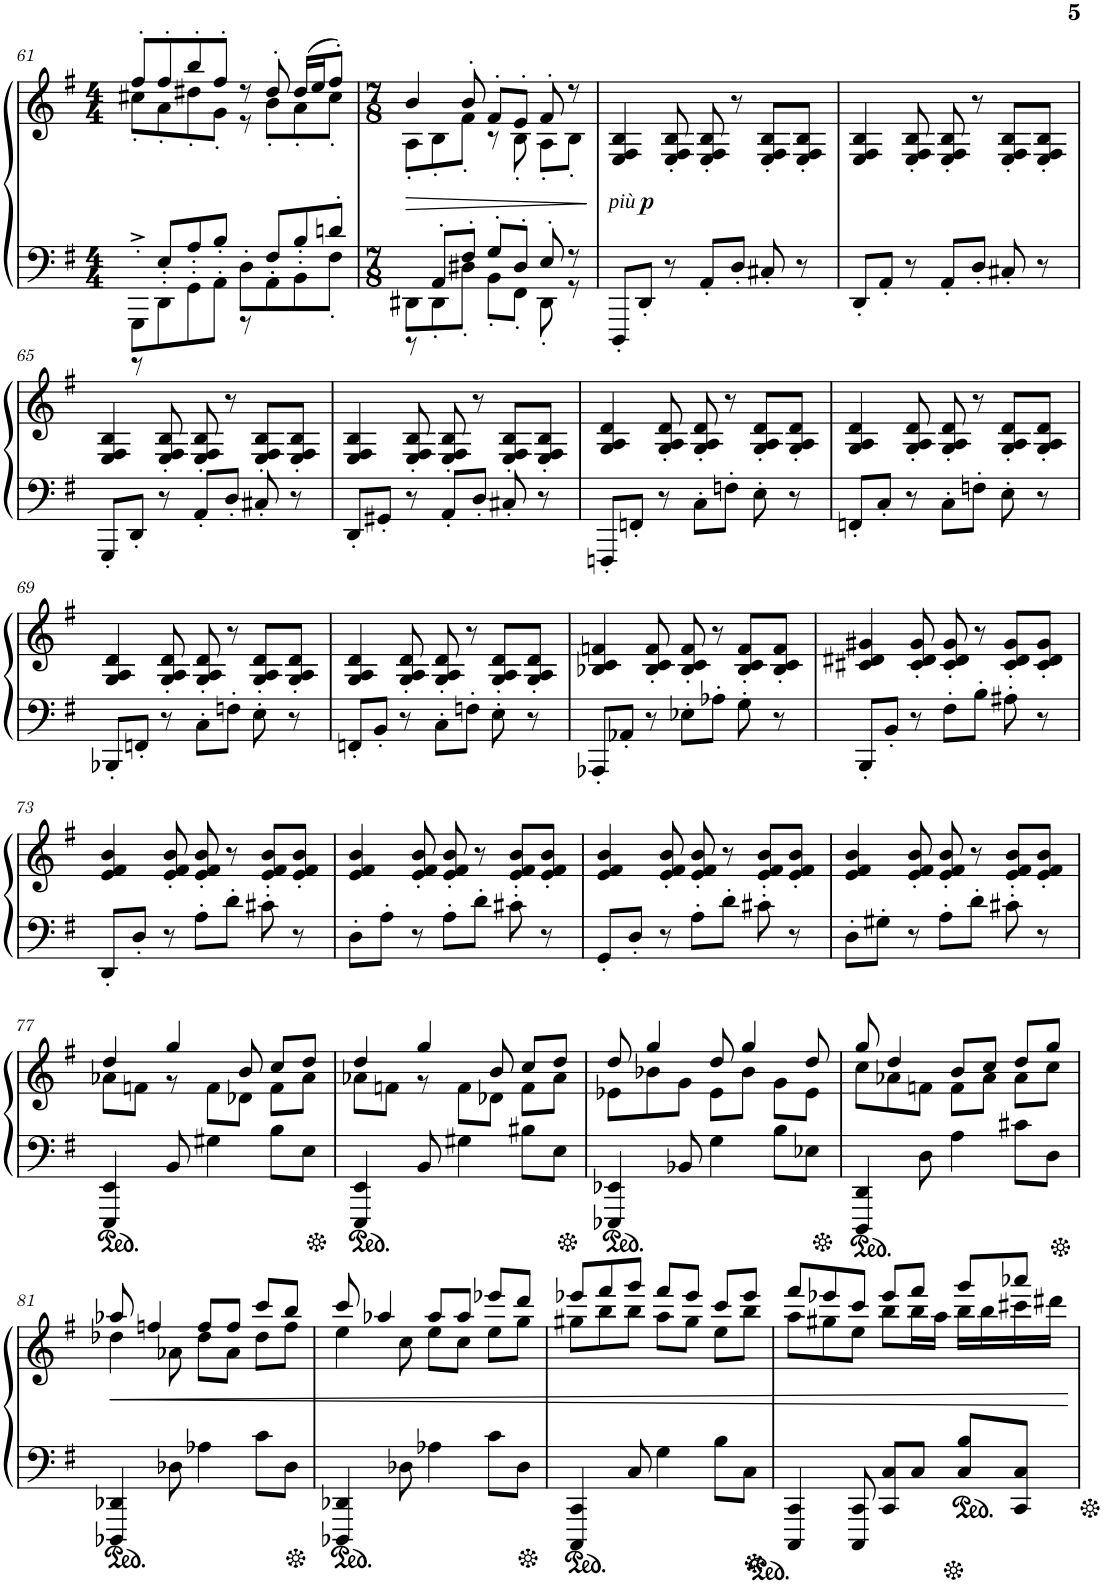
**kern	**kern	**dynam
*part1	*part1	*part1
*staff2	*staff1	*staff1/2
*I"Piano	*	*
*I'Pno.	*	*
!!LO:PB:g=z
*clefF4	*clefG2	*
*k[f#]	*k[f#]	*
*M4/4	*M4/4	*
=61	=61	=61
*^	*^	*
8GGG'>^>\L	8r	8ff#'/L	8cc#X'\L	.
8DD'>\	8E'</L	8ff#'/	8a'\	.
8GG'>\	8A'</	8bb'/	8dd#X'\	.
8AA'>\J	8B'</J	8ff#'/J	8g'\J	.
8D'>\L	8r	8r	8r	.
8AA'>\	8F#'</L	8dd#'/	8b'\L	.
8BB'>\	8B'</	(16dd#/LL	8a'\	.
.	.	16ee/J	.	.
8F#'\J	8dn'/J	8ff#'/J)	8cc#'\J	.
=62	=62	=62	=62	=62
*M7/8	*	*M7/8	*	*
!	!	!	!	!LO:HP:b
8DD#X'\L	8r	4b/	8A'\L	>
8DD#'\	8AA'/L	.	8B'\	.
8D#X'\J	8F#'/J	8b'/	8f#'\J	.
8BB'\L	8G'/L	8f#'/L	8r	.
8FF#'\J	8D#'/J	8e'/J	8B'\	.
8DD#'<\	8E'/	8f#'/	8A'\L	.
8r	8r	8r	8B'\J	.
*v	*v	*	*	*
*	*v	*v	*
.	.	]
=63	=63	=63
!	!	!LO:DY:b
!	!	!LO:DY:n=1:b
8DDD'/L	4E/ 4F#/ 4B/	other-dynamics p
8DD'/J	.	.
8r	8E/' 8F#/' 8B/'	.
8AA'/L	8E/' 8F#/' 8B/'	.
8D'/J	8r	.
8C#X'/	8E/' 8F#/' 8B/'L	.
8r	8E/' 8F#/' 8B/'J	.
=64	=64	=64
8DD'/L	4E/ 4F#/ 4B/	.
8AA'/J	.	.
8r	8E/' 8F#/' 8B/'	.
8AA'/L	8E/' 8F#/' 8B/'	.
8D'/J	8r	.
8C#X'/	8E/' 8F#/' 8B/'L	.
8r	8E/' 8F#/' 8B/'J	.
!!LO:LB:g=z
=65	=65	=65
8GGG'/L	4E/ 4F#/ 4B/	.
8DD'/J	.	.
8r	8E/' 8F#/' 8B/'	.
8AA'/L	8E/' 8F#/' 8B/'	.
8D'/J	8r	.
8C#X'/	8E/' 8F#/' 8B/'L	.
8r	8E/' 8F#/' 8B/'J	.
=66	=66	=66
8DD'/L	4E/ 4F#/ 4B/	.
8GG#X'/J	.	.
8r	8E/' 8F#/' 8B/'	.
8AA'/L	8E/' 8F#/' 8B/'	.
8D'/J	8r	.
8C#X'/	8E/' 8F#/' 8B/'L	.
8r	8E/' 8F#/' 8B/'J	.
=67	=67	=67
8FFFn'/L	4G/ 4A/ 4d/	.
8FFn'/J	.	.
8r	8G/' 8A/' 8d/'	.
8C'\L	8G/' 8A/' 8d/'	.
8Fn'\J	8r	.
8E'\	8G/' 8A/' 8d/'L	.
8r	8G/' 8A/' 8d/'J	.
=68	=68	=68
8FFn'/L	4G/ 4A/ 4d/	.
8C'/J	.	.
8r	8G/' 8A/' 8d/'	.
8C'\L	8G/' 8A/' 8d/'	.
8Fn'\J	8r	.
8E'\	8G/' 8A/' 8d/'L	.
8r	8G/' 8A/' 8d/'J	.
!!LO:LB:g=z
=69	=69	=69
8BBB-X'/L	4G/ 4A/ 4d/	.
8FFn'/J	.	.
8r	8G/' 8A/' 8d/'	.
8C'\L	8G/' 8A/' 8d/'	.
8Fn'\J	8r	.
8E'\	8G/' 8A/' 8d/'L	.
8r	8G/' 8A/' 8d/'J	.
=70	=70	=70
8FFn'/L	4G/ 4A/ 4d/	.
8BB'/J	.	.
8r	8G/' 8A/' 8d/'	.
8C'\L	8G/' 8A/' 8d/'	.
8Fn'\J	8r	.
8E'\	8G/' 8A/' 8d/'L	.
8r	8G/' 8A/' 8d/'J	.
=71	=71	=71
8AAA-X'/L	4B-X/ 4c/ 4fn/	.
8AA-X'/J	.	.
8r	8B-/' 8c/' 8f/'	.
8E-X'\L	8B-/' 8c/' 8f/'	.
8A-X'\J	8r	.
8G'\	8B-/' 8c/' 8f/'L	.
8r	8B-/' 8c/' 8f/'J	.
=72	=72	=72
8BBB'/L	4c#X/ 4d#X/ 4g#X/	.
8BB'/J	.	.
8r	8c#/' 8d#/' 8g#/'	.
8F#'\L	8c#/' 8d#/' 8g#/'	.
8B'\J	8r	.
8A#X'\	8c#/' 8d#/' 8g#/'L	.
8r	8c#/' 8d#/' 8g#/'J	.
!!LO:LB:g=z
=73	=73	=73
8DD'/L	4e/ 4f#/ 4b/	.
8D'/J	.	.
8r	8e/' 8f#/' 8b/'	.
8A'\L	8e/' 8f#/' 8b/'	.
8d'\J	8r	.
8c#X'\	8e/' 8f#/' 8b/'L	.
8r	8e/' 8f#/' 8b/'J	.
=74	=74	=74
8D'\L	4e/ 4f#/ 4b/	.
8A'\J	.	.
8r	8e/' 8f#/' 8b/'	.
8A'\L	8e/' 8f#/' 8b/'	.
8d'\J	8r	.
8c#X'\	8e/' 8f#/' 8b/'L	.
8r	8e/' 8f#/' 8b/'J	.
=75	=75	=75
8GG'/L	4e/ 4f#/ 4b/	.
8D'/J	.	.
8r	8e/' 8f#/' 8b/'	.
8A'\L	8e/' 8f#/' 8b/'	.
8d'\J	8r	.
8c#X'\	8e/' 8f#/' 8b/'L	.
8r	8e/' 8f#/' 8b/'J	.
=76	=76	=76
8D'\L	4e/ 4f#/ 4b/	.
8G#X'\J	.	.
8r	8e/' 8f#/' 8b/'	.
8A'\L	8e/' 8f#/' 8b/'	.
8d'\J	8r	.
8c#X'\	8e/' 8f#/' 8b/'L	.
8r	8e/' 8f#/' 8b/'J	.
!!LO:LB:g=z
=77	=77	=77
*	*^	*
4EEE/ 4EE/	4dd/	8a-X\L	.
.	.	8fn\J	.
8BB/	4gg/	8r	.
4G#X\	.	8f\L	.
.	8b/	8d-X\J	.
8B\L	8cc/L	8f\L	.
8E\J	8dd/J	8a-\J	.
=78	=78	=78	=78
4EEE/ 4EE/	4dd/	8a-X\L	.
.	.	8fn\J	.
8BB/	4gg/	8r	.
4G#X\	.	8f\L	.
.	8b/	8d-X\J	.
8B#X\L	8cc/L	8f\L	.
8E\J	8dd/J	8a-\J	.
=79	=79	=79	=79
4EEE-X/ 4EE-X/	8dd/	8e-X\L	.
.	4gg/	8b-X\	.
8BB-X/	.	8g\J	.
4G\	8dd/	8e-\L	.
.	4gg/	8b-\J	.
8B\L	.	8g\L	.
8E-X\J	8dd/	8e-\J	.
=80	=80	=80	=80
4DDD/ 4DD/	8gg/	8cc\L	.
.	4dd/	8a-X\	.
8D\	.	8fn\J	.
4A\	8b/L	8f\L	.
.	8cc/J	8a-\J	.
8c#X\L	8dd/L	8a-\L	.
8D\J	8gg/J	8cc\J	.
!!LO:LB:g=z	!!
=81	=81	=81	=81
!	!	!	!LO:HP:b
4DDD-X/ 4DD-X/	8aa-X/	4dd-X\	<
.	4ffn/	.	.
8D-X\	.	8a-X\	.
4A-X\	8ff/L	8dd-\L	.
.	8ff/J	8a-\J	.
8c\L	8ccc/L	8dd-\L	.
8D-\J	8bb/J	8ff\J	.
=82	=82	=82	=82
4DDD-X/ 4DD-X/	8ccc/	4ee\	.
.	4aa-X/	.	.
8D-X\	.	8cc\	.
4A-X\	8aa-/L	8ee\L	.
.	8aa-/J	8cc\J	.
8c\L	8eee-X/L	8ee\L	.
8D-\J	8ddd/J	8gg\J	.
=83	=83	=83	=83
4CCC/ 4CC/	8eee-X/L	8gg#X\L	.
.	8fff#/	8bb\	.
8C/	8ggg/J	8bb\J	.
4G\	8fff#/L	8aa\L	.
.	8eee-/J	8gg#\J	.
8B\L	8ccc/L	8ee\L	.
8C\J	8eee-/J	8bb\J	.
=84	=84	=84	=84
4CCC/ 4CC/	8fff#/L	8aa\L	.
.	8eee-X/	8gg#X\	.
8CCC/ 8CC/	8ccc/J	8ee\J	.
8CC/ 8C/L	8eee-/L	8bb\L	.
8C/J	8fff#/J	16bb\L	.
.	.	16aa\JJ	.
8C/ 8B/L	8ggg/L	16bb\LL	.
.	.	16bb\	.
8CC/ 8C/J	8aaa-X/J	16ccc#X\	.
.	.	16ddd#X\JJ	.
*	*v	*v	*
.	.	[
=	=	=
*-	*-	*-
